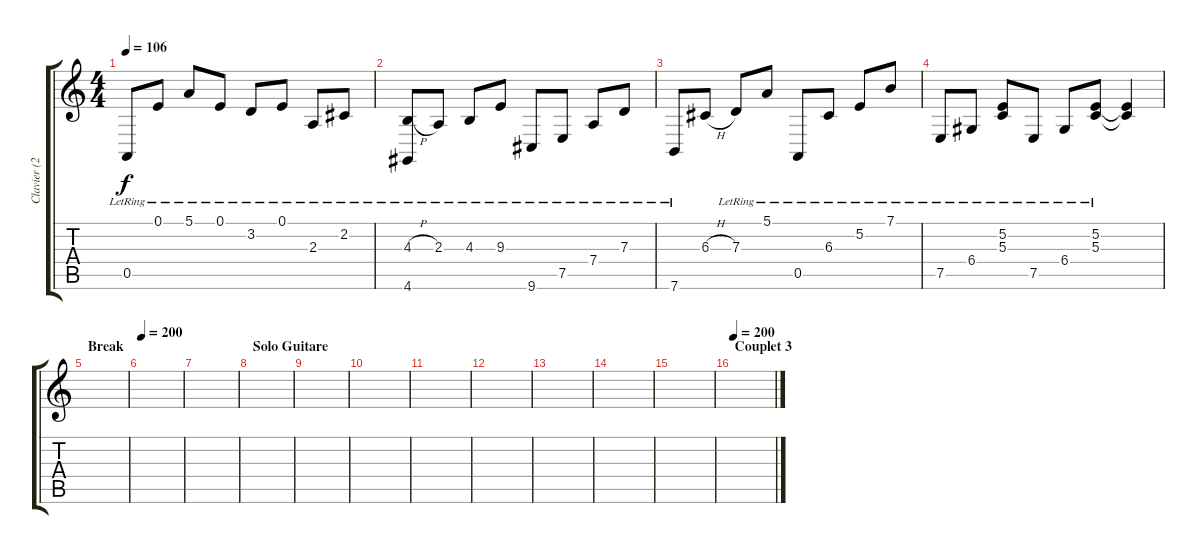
\track ("Clavier (2)" "Clavier (2") {instrument acousticgrandpiano}
\staff {score tabs}
\tuning (E4 B3 G3 D3 A2 E2) {hide}
\ts (4 4)
\tempo 106
\clef g2
\ks c
0.5{lr}.8{dy f} 0.1{lr}.8 5.1{lr}.8 0.1{lr}.8 3.2{lr}.8 0.1{lr}.8 2.3{lr}.8 2.2{lr}.8 |
(4.3{h} 4.6{lr}).8 2.3{lr}.8 4.3{lr}.8 9.3{lr}.8 9.6{lr}.8 7.5{lr}.8 7.4{lr}.8 7.3{lr}.8 |
7.6{lr}.8 6.3{h}.8 7.3{lr}.8 5.1{lr}.8 0.5{lr}.8 6.3{lr}.8 5.2{lr}.8 7.1{lr}.8 |
7.5{lr}.8 6.4{lr}.8 (5.2{lr} 5.3{lr}).8 7.5{lr}.8 6.4{lr}.8 (5.2{lr} 5.3{lr}).8 (5.2{t} 5.3{t}).4 |
\section ("" "Break")
|
\tempo 200
|
|
\section ("" "Solo Guitare")
|
|
|
|
|
|
|
|
\section ("" "Couplet 3")
\tempo 200
